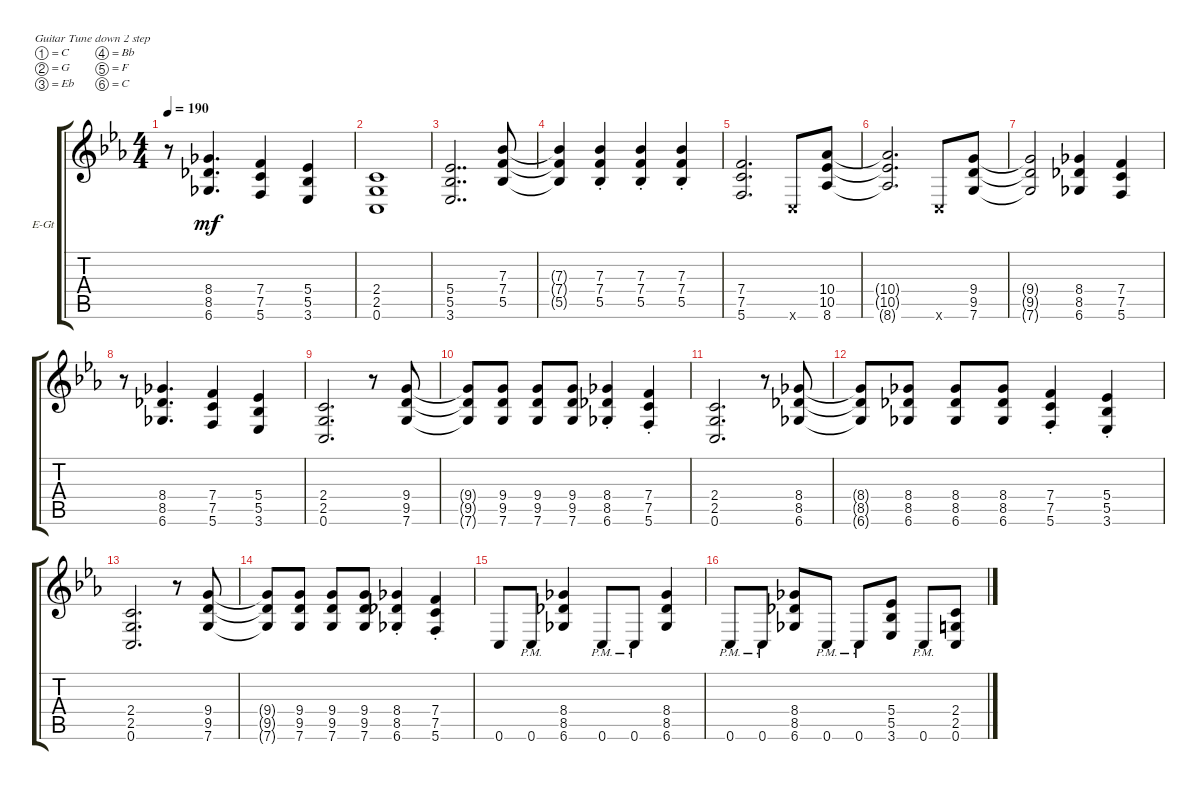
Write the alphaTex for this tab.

\defaultSystemsLayout 4
\bracketExtendMode groupsimilarinstruments
\firstSystemTrackNameOrientation horizontal
\otherSystemsTrackNameOrientation horizontal
\track ("Electric Guitar" "E-Gt") {instrument distortionguitar}
\staff {score tabs}
\tuning (C4 G3 Eb3 Bb2 F2 C2)
\ts (4 4)
\tempo 190
\clef g2
\ks cminor
r.8{dy mf} (6.6 8.5 8.4).4{d} (5.6 7.5 7.4).4 (3.6 5.5 5.4).4 |
(0.6 2.5 2.4).1 |
(5.4 5.5 3.6).2{dd} (5.5 7.4 7.3).8 |
(5.5{t} 7.4{t} 7.3{t}).4 (5.5 7.4 7.3{st}).4 (5.5 7.4 7.3{st}).4 (5.5 7.4 7.3{st}).4 |
(5.6 7.5 7.4).2{d} 0.6{x}.8 (8.6 10.5 10.4).8 |
(8.6{t} 10.5{t} 10.4{t}).2{d} 0.6{x}.8 (7.6 9.5 9.4).8 |
(9.4{t} 9.5{t} 7.6{t}).2 (6.6 8.5 8.4).4 (5.6 7.4 7.5).4 |
r.8 (6.6 8.5 8.4).4{d} (5.6 7.5 7.4).4 (3.6 5.5 5.4).4 |
(0.6 2.5 2.4).2{d} r.8 (9.4 9.5 7.6).8 |
(7.6{t} 9.5{t} 9.4{t}).8 (9.4 9.5 7.6).8 (9.4 9.5 7.6).8 (9.4 9.5 7.6).8 (8.4 8.5 6.6{st}).4 (7.4 7.5 5.6{st}).4 |
(0.6 2.5 2.4).2{d} r.8 (8.4 8.5 6.6).8 |
(6.6{t} 8.5{t} 8.4{t}).8 (8.4 8.5 6.6).8 (8.4 8.5 6.6).8 (8.4 8.5 6.6).8 (7.4 7.5 5.6{st}).4 (5.4 5.5 3.6{st}).4 |
(0.6 2.5 2.4).2{d} r.8 (9.4 9.5 7.6).8 |
(7.6{t} 9.5{t} 9.4{t}).8 (9.4 9.5 7.6).8 (9.4 9.5 7.6).8 (9.4 9.5 7.6).8 (8.4 8.5 6.6{st}).4 (7.4 7.5 5.6{st}).4 |
0.6.8 0.6{pm}.8 (6.6 8.5 8.4).4 0.6{pm}.8 0.6{pm}.8 (6.6 8.5 8.4).4 |
0.6{pm}.8 0.6{pm}.8 (6.6 8.5 8.4).8 0.6{pm}.8 0.6{pm}.8 (3.6 5.5 5.4).8 0.6{pm}.8 (0.6 2.5 2.4).8
